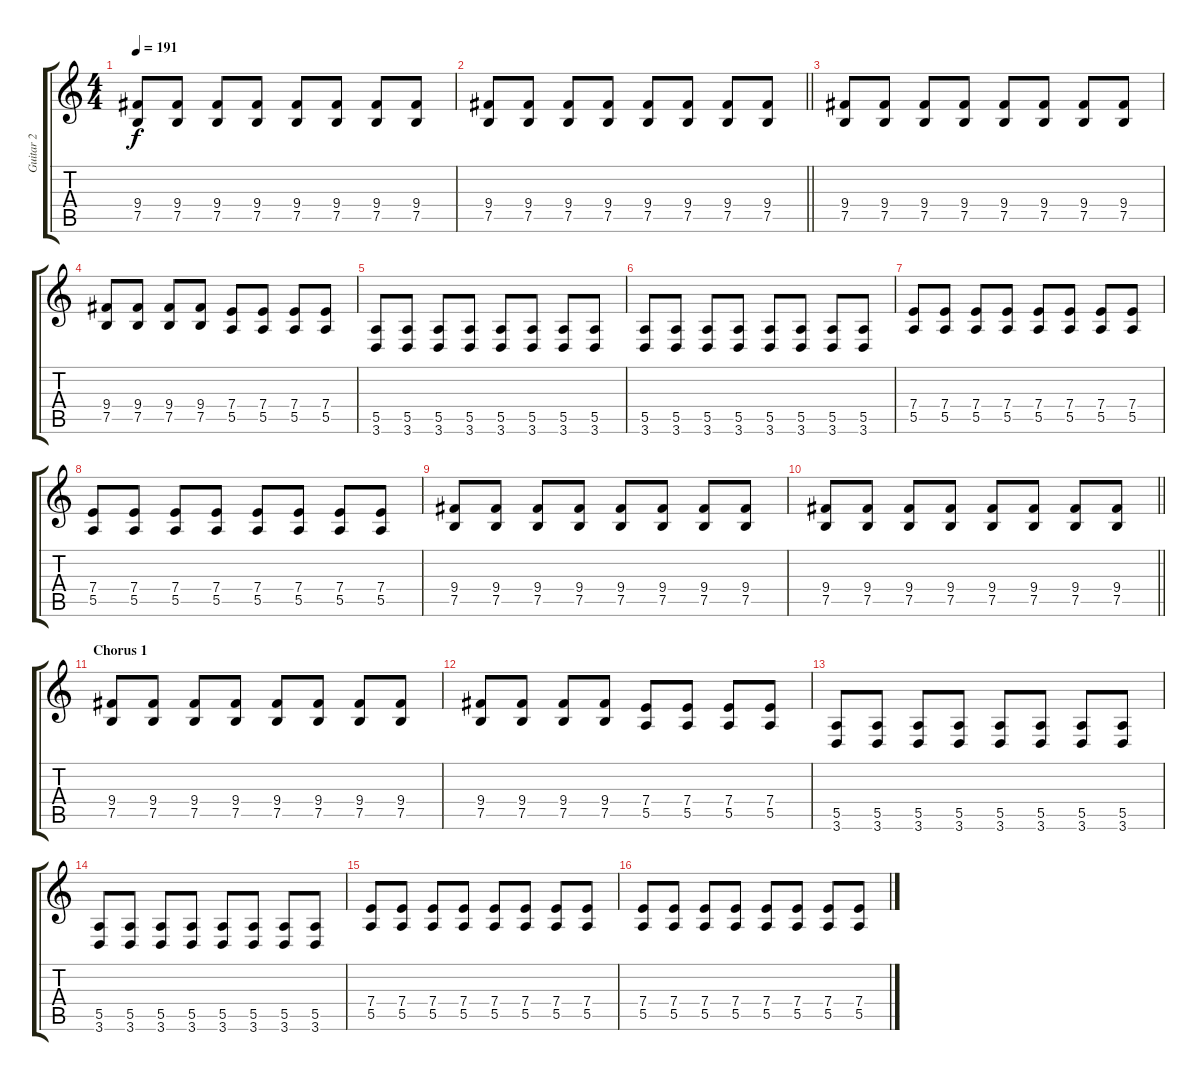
\track ("Guitar 2" "Guitar 2") {instrument distortionguitar}
\staff {score tabs}
\tuning (B3 Gb3 D3 A2 E2 B1) {hide}
\ts (4 4)
\tempo 191
\clef g2
\ks c
(9.4 7.5).8{dy f} (9.4 7.5).8 (9.4 7.5).8 (9.4 7.5).8 (9.4 7.5).8 (9.4 7.5).8 (9.4 7.5).8 (9.4 7.5).8 |
\barLineRight lightlight
(9.4 7.5).8 (9.4 7.5).8 (9.4 7.5).8 (9.4 7.5).8 (9.4 7.5).8 (9.4 7.5).8 (9.4 7.5).8 (9.4 7.5).8 |
\section ("" "")
(9.4 7.5).8 (9.4 7.5).8 (9.4 7.5).8 (9.4 7.5).8 (9.4 7.5).8 (9.4 7.5).8 (9.4 7.5).8 (9.4 7.5).8 |
(9.4 7.5).8 (9.4 7.5).8 (9.4 7.5).8 (9.4 7.5).8 (7.4 5.5).8 (7.4 5.5).8 (7.4 5.5).8 (7.4 5.5).8 |
(5.5 3.6).8 (5.5 3.6).8 (5.5 3.6).8 (5.5 3.6).8 (5.5 3.6).8 (5.5 3.6).8 (5.5 3.6).8 (5.5 3.6).8 |
(5.5 3.6).8 (5.5 3.6).8 (5.5 3.6).8 (5.5 3.6).8 (5.5 3.6).8 (5.5 3.6).8 (5.5 3.6).8 (5.5 3.6).8 |
(7.4 5.5).8 (7.4 5.5).8 (7.4 5.5).8 (7.4 5.5).8 (7.4 5.5).8 (7.4 5.5).8 (7.4 5.5).8 (7.4 5.5).8 |
(7.4 5.5).8 (7.4 5.5).8 (7.4 5.5).8 (7.4 5.5).8 (7.4 5.5).8 (7.4 5.5).8 (7.4 5.5).8 (7.4 5.5).8 |
(9.4 7.5).8 (9.4 7.5).8 (9.4 7.5).8 (9.4 7.5).8 (9.4 7.5).8 (9.4 7.5).8 (9.4 7.5).8 (9.4 7.5).8 |
\barLineRight lightlight
(9.4 7.5).8 (9.4 7.5).8 (9.4 7.5).8 (9.4 7.5).8 (9.4 7.5).8 (9.4 7.5).8 (9.4 7.5).8 (9.4 7.5).8 |
\section ("" "Chorus 1")
(9.4 7.5).8 (9.4 7.5).8 (9.4 7.5).8 (9.4 7.5).8 (9.4 7.5).8 (9.4 7.5).8 (9.4 7.5).8 (9.4 7.5).8 |
(9.4 7.5).8 (9.4 7.5).8 (9.4 7.5).8 (9.4 7.5).8 (7.4 5.5).8 (7.4 5.5).8 (7.4 5.5).8 (7.4 5.5).8 |
(5.5 3.6).8 (5.5 3.6).8 (5.5 3.6).8 (5.5 3.6).8 (5.5 3.6).8 (5.5 3.6).8 (5.5 3.6).8 (5.5 3.6).8 |
(5.5 3.6).8 (5.5 3.6).8 (5.5 3.6).8 (5.5 3.6).8 (5.5 3.6).8 (5.5 3.6).8 (5.5 3.6).8 (5.5 3.6).8 |
(7.4 5.5).8 (7.4 5.5).8 (7.4 5.5).8 (7.4 5.5).8 (7.4 5.5).8 (7.4 5.5).8 (7.4 5.5).8 (7.4 5.5).8 |
(7.4 5.5).8 (7.4 5.5).8 (7.4 5.5).8 (7.4 5.5).8 (7.4 5.5).8 (7.4 5.5).8 (7.4 5.5).8 (7.4 5.5).8
